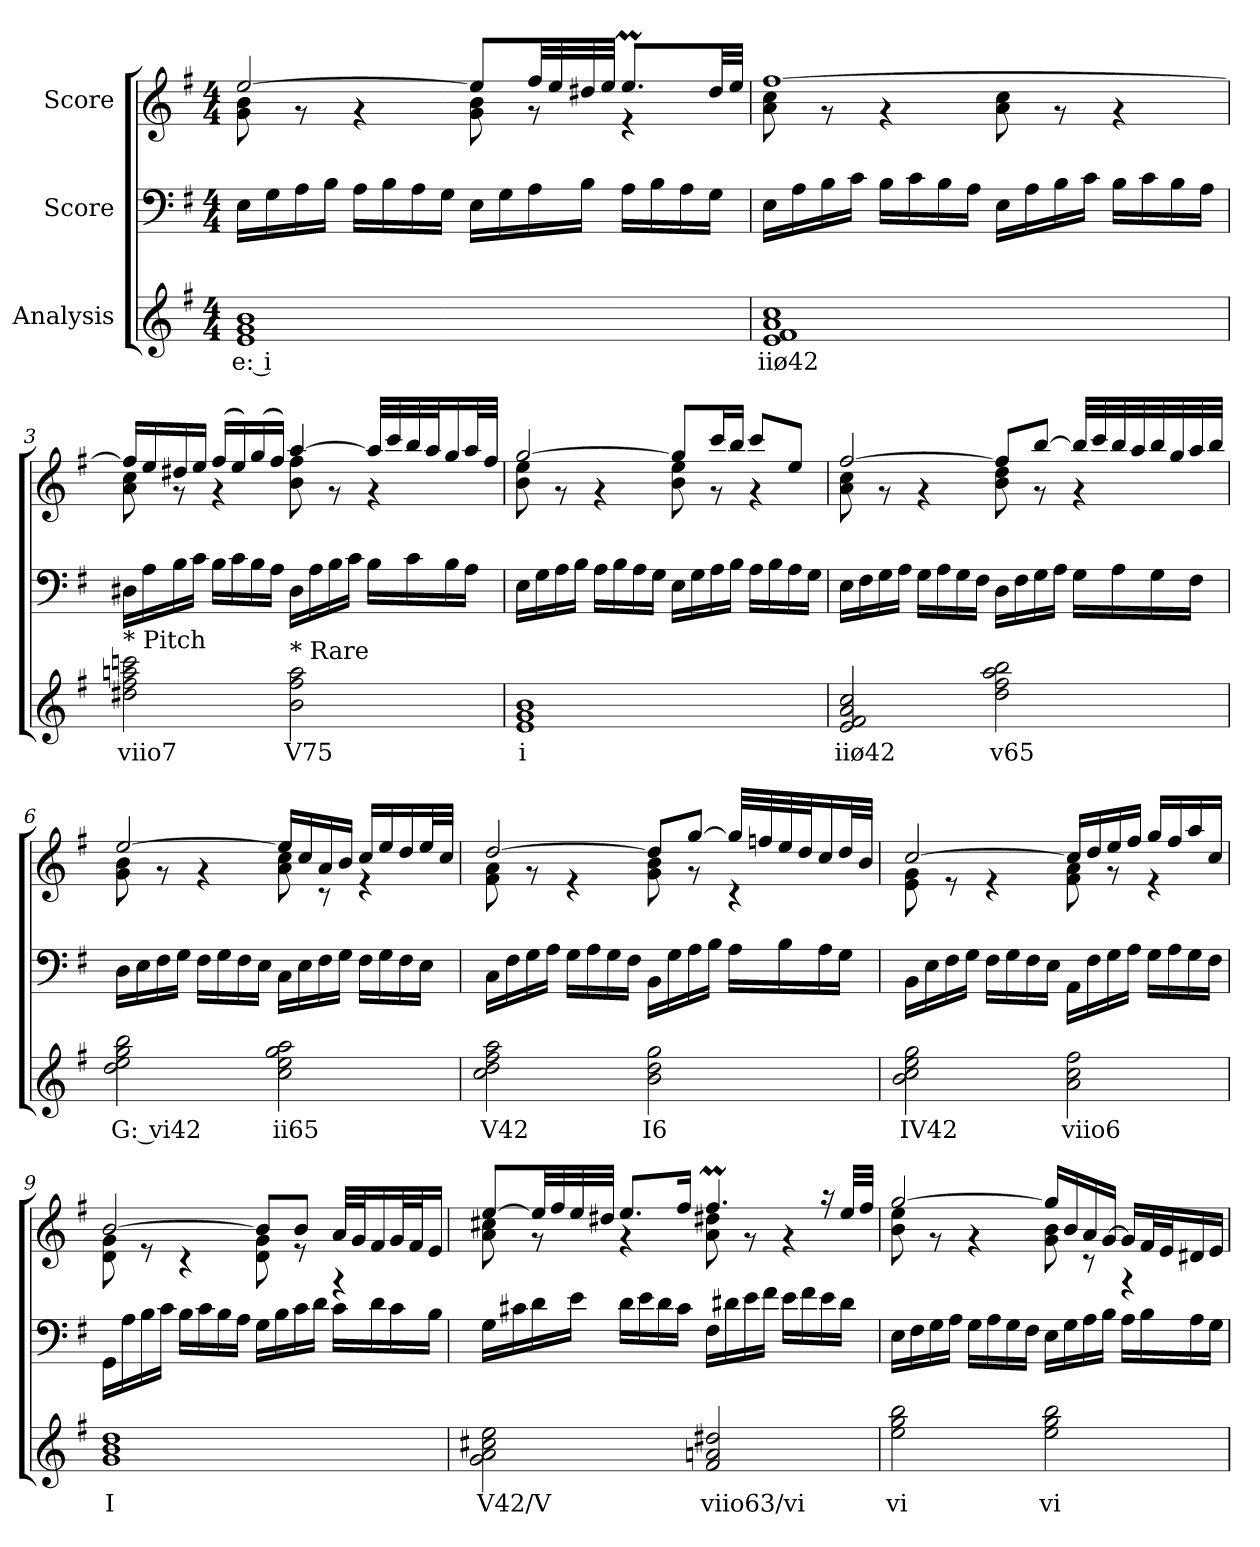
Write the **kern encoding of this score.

**kern	**text	**kern	**kern
*part3	*part3	*part2	*part1
*staff3	*staff3	*staff2	*staff1
*I"Analysis	*	*I"Score	*I"Score
*	*	*clefF4	*clefG2
*k[f#]	*	*k[f#]	*k[f#]
*M4/4	*	*M4/4	*M4/4
*MM69	*	*MM69	*MM69
=1	=1	=1	=1
*	*	*	*^
1e 1g 1b	e: i	16E\LL	[2ee/	8g\ 8b\
.	.	16G\	.	.
.	.	16A\	.	8r
.	.	16B\JJ	.	.
.	.	16A\LL	.	4r
.	.	16B\	.	.
.	.	16A\	.	.
.	.	16G\JJ	.	.
.	.	16E\LL	8ee/L]	8g\ 8b\
.	.	16G\	.	.
.	.	16A\	32ff#/LL	8r
.	.	.	32ee/	.
.	.	16B\JJ	32dd#X/	.
.	.	.	32ee/JJJ	.
.	.	16A\LL	8.eeM/L	4r
.	.	16B\	.	.
.	.	16A\	.	.
.	.	16G\JJ	32dd#/LL	.
.	.	.	32ee/JJJ	.
=2	=2	=2	=2	=2
1e 1f# 1a 1cc	iiø42	16E\LL	[1ff#	8a\ 8cc\
.	.	16A\	.	.
.	.	16B\	.	8r
.	.	16c\JJ	.	.
.	.	16B\LL	.	4r
.	.	16c\	.	.
.	.	16B\	.	.
.	.	16A\JJ	.	.
.	.	16E\LL	.	8a\ 8cc\
.	.	16A\	.	.
.	.	16B\	.	8r
.	.	16c\JJ	.	.
.	.	16B\LL	.	4r
.	.	16c\	.	.
.	.	16B\	.	.
.	.	16A\JJ	.	.
!!LO:LB:g=z	!!
=3	=3	=3	=3	=3
!LO:TX:t=* Pitch	!	!	!	!
2dd#X 2ff# 2aan 2cccn	viio7	16D#X\LL	16ff#/LL]	8a\ 8cc\
.	.	16A\	16ee/	.
.	.	16B\	16dd#X/	8r
.	.	16c\JJ	16ee/JJ	.
.	.	16B\LL	(>16ff#/LL	4r
.	.	16c\	16ee/)	.
.	.	16B\	(>16gg/	.
.	.	16A\JJ	16ff#/JJ)	.
!LO:TX:t=* Rare	!	!	!	!
2b 2ff# 2aa	V75	16D#\LL	[4aa/	8b\ 8ff#\
.	.	16A\	.	.
.	.	16B\	.	8r
.	.	16c\JJ	.	.
.	.	16B\LL	32aa/LLL]	4r
.	.	.	32ccc/	.
.	.	16c\	32bb/	.
.	.	.	32aa/J	.
.	.	16B\	16gg/	.
.	.	16A\JJ	32aa/L	.
.	.	.	32ff#/JJJ	.
=4	=4	=4	=4	=4
1e 1g 1b	i	16E\LL	[2gg/	8b\ 8ee\
.	.	16G\	.	.
.	.	16A\	.	8r
.	.	16B\JJ	.	.
.	.	16A\LL	.	4r
.	.	16B\	.	.
.	.	16A\	.	.
.	.	16G\JJ	.	.
.	.	16E\LL	8gg/L]	8b\ 8ee\
.	.	16G\	.	.
.	.	16A\	16ccc/L	8r
.	.	16B\JJ	16bb/JJ	.
.	.	16A\LL	8ccc/L	4r
.	.	16B\	.	.
.	.	16A\	8ee/J	.
.	.	16G\JJ	.	.
!!LO:LB:g=z	!!
=5	=5	=5	=5	=5
2e 2f# 2a 2cc	iiø42	16E\LL	[2ff#/	8a\ 8cc\
.	.	16F#\	.	.
.	.	16G\	.	8r
.	.	16A\JJ	.	.
.	.	16G\LL	.	4r
.	.	16A\	.	.
.	.	16G\	.	.
.	.	16F#\JJ	.	.
2dd 2ff# 2aa 2bb	v65	16D\LL	8ff#/L]	8b\ 8dd\
.	.	16F#\	.	.
.	.	16G\	[8bb/J	8r
.	.	16A\JJ	.	.
.	.	16G\LL	32bb/LLL]	4r
.	.	.	32ccc/	.
.	.	16A\	32bb/	.
.	.	.	32aa/	.
.	.	16G\	32bb/	.
.	.	.	32gg/	.
.	.	16F#\JJ	32aa/	.
.	.	.	32bb/JJJ	.
=6	=6	=6	=6	=6
2dd 2ee 2gg 2bb	G: vi42	16D\LL	[2ee/	8g\ 8b\
.	.	16E\	.	.
.	.	16F#\	.	8r
.	.	16G\JJ	.	.
.	.	16F#\LL	.	4r
.	.	16G\	.	.
.	.	16F#\	.	.
.	.	16E\JJ	.	.
2cc 2ee 2gg 2aa	ii65	16C\LL	16ee/LL]	8a\ 8cc\
.	.	16E\	16cc/	.
.	.	16F#\	16a/	8r
.	.	16G\JJ	16b/JJ	.
.	.	16F#\LL	16cc/LL	4r
.	.	16G\	16ee/	.
.	.	16F#\	16dd/	.
.	.	16E\JJ	32ee/L	.
.	.	.	32cc/JJJ	.
!!LO:LB:g=z	!!
=7	=7	=7	=7	=7
2cc 2dd 2ff# 2aa	V42	16C\LL	[2dd/	8f#\ 8a\
.	.	16F#\	.	.
.	.	16G\	.	8r
.	.	16A\JJ	.	.
.	.	16G\LL	.	4r
.	.	16A\	.	.
.	.	16G\	.	.
.	.	16F#\JJ	.	.
2b 2dd 2gg	I6	16BB\LL	8dd/L]	8g\ 8b\
.	.	16G\	.	.
.	.	16A\	[8gg/J	8r
.	.	16B\JJ	.	.
.	.	16A\LL	32gg/LLL]	4r
.	.	.	32ffn/	.
.	.	16B\	32ee/	.
.	.	.	32dd/J	.
.	.	16A\	16cc/	.
.	.	16G\JJ	32dd/L	.
.	.	.	32b/JJJ	.
=8	=8	=8	=8	=8
2b 2cc 2ee 2gg	IV42	16BB\LL	[2cc/	8e\ 8g\
.	.	16E\	.	.
.	.	16F#\	.	8r
.	.	16G\JJ	.	.
.	.	16F#\LL	.	4r
.	.	16G\	.	.
.	.	16F#\	.	.
.	.	16E\JJ	.	.
2a 2cc 2ff#	viio6	16AA\LL	16cc/LL]	8f#\ 8a\
.	.	16F#\	16dd/	.
.	.	16G\	16ee/	8r
.	.	16A\JJ	16ff#/JJ	.
.	.	16G\LL	16gg/LL	4r
.	.	16A\	16ff#/	.
.	.	16G\	16aa/	.
.	.	16F#\JJ	16cc/JJ	.
=9	=9	=9	=9	=9
1g 1b 1dd	I	16GG\LL	[2b/	8d\ 8g\
.	.	16A\	.	.
.	.	16B\	.	8r
.	.	16c\JJ	.	.
.	.	16B\LL	.	4r
.	.	16c\	.	.
.	.	16B\	.	.
.	.	16A\JJ	.	.
.	.	16G\LL	8b/L]	8d\ 8g\
.	.	16B\	.	.
.	.	16c\	8b/J	8r
.	.	16d\JJ	.	.
.	.	16c\LL	32a/LLL	4r
.	.	.	32g/J	.
.	.	16d\	16f#/	.
.	.	16c\	32g/L	.
.	.	.	32f#/J	.
.	.	16B\JJ	16e/JJ	.
!!LO:PB:g=z	!!
=10	=10	=10	=10	=10
2g 2a 2cc#X 2ee	V42/V	16G\LL	[8ee/L	8a\ 8cc#X\
.	.	16c#X\	.	.
.	.	16d\	32ee/LL]	8r
.	.	.	32ff#/	.
.	.	16e\JJ	32ee/	.
.	.	.	32dd#X/JJJ	.
.	.	16d\LL	8.ee/L	4r
.	.	16e\	.	.
.	.	16d\	.	.
.	.	16c#\JJ	16ff#/Jk	.
2f# 2an 2dd#X	viio63/vi	16F#\LL	4.ff#m/	8a\ 8dd#X\
.	.	16d#X\	.	.
.	.	16e\	.	8r
.	.	16f#\JJ	.	.
.	.	16e\LL	.	4r
.	.	16f#\	.	.
.	.	16e\	16r	.
.	.	16d#\JJ	32ee/LLL	.
.	.	.	32ff#/JJJ	.
=11	=11	=11	=11	=11
2ee 2gg 2bb	vi	16E\LL	[2gg/	8b\ 8ee\
.	.	16F#\	.	.
.	.	16G\	.	8r
.	.	16A\JJ	.	.
.	.	16G\LL	.	4r
.	.	16A\	.	.
.	.	16G\	.	.
.	.	16F#\JJ	.	.
2ee 2gg 2bb	vi	16E\LL	16gg/LL]	8g\ 8b\
.	.	16G\	16b/	.
.	.	16A\	16a/	8r
.	.	16B\JJ	[16g/JJ	.
.	.	16A\LL	16g/LL]	4r
.	.	16B\	32f#/L	.
.	.	.	32e/J	.
.	.	16A\	16d#X/	.
.	.	16G\JJ	16e/JJ	.
*	*	*	*v	*v
=	=	=	=
*-	*-	*-	*-
